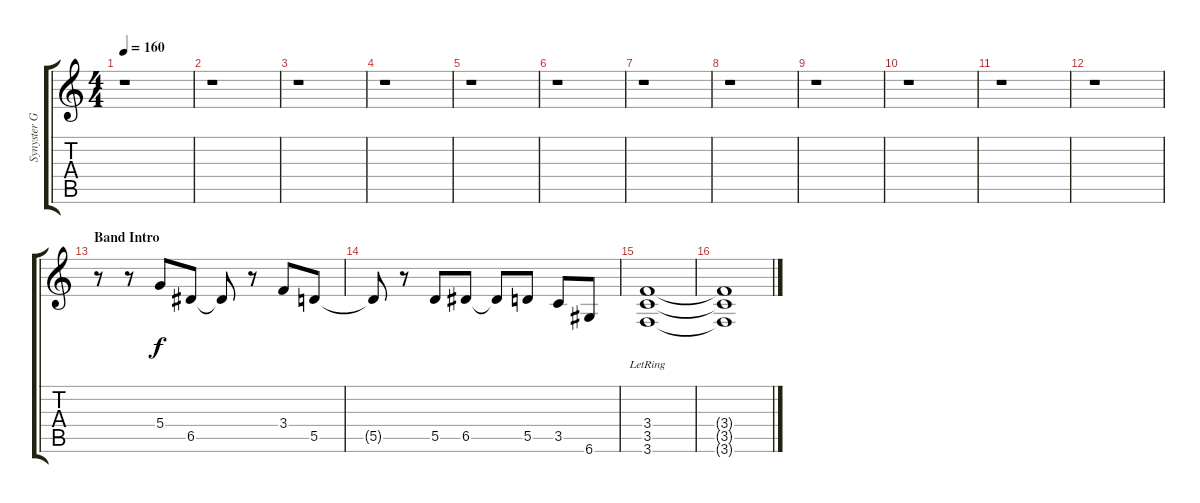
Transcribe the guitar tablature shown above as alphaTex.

\track ("Synyster Gates" "Synyster G") {instrument distortionguitar}
\staff {score tabs}
\tuning (E4 B3 G3 D3 A2 D2) {hide}
\ts (4 4)
\tempo 160
\clef g2
\ks c
r.1{dy f} |
r.1 |
r.1 |
r.1 |
r.1 |
r.1 |
r.1 |
r.1 |
r.1 |
r.1 |
r.1 |
r.1 |
\section ("" "Band Intro")
r.8 r.8 5.4.8 6.5.8 6.5{t}.8 r.8 3.4.8 5.5.8 |
5.5{t}.8 r.8 5.5.8 6.5.8 6.5{t}.8 5.5.8 3.5.8 6.6.8 |
(3.4{lr} 3.5{lr} 3.6{lr}).1 |
(3.4{t} 3.5{t} 3.6{t}).1
